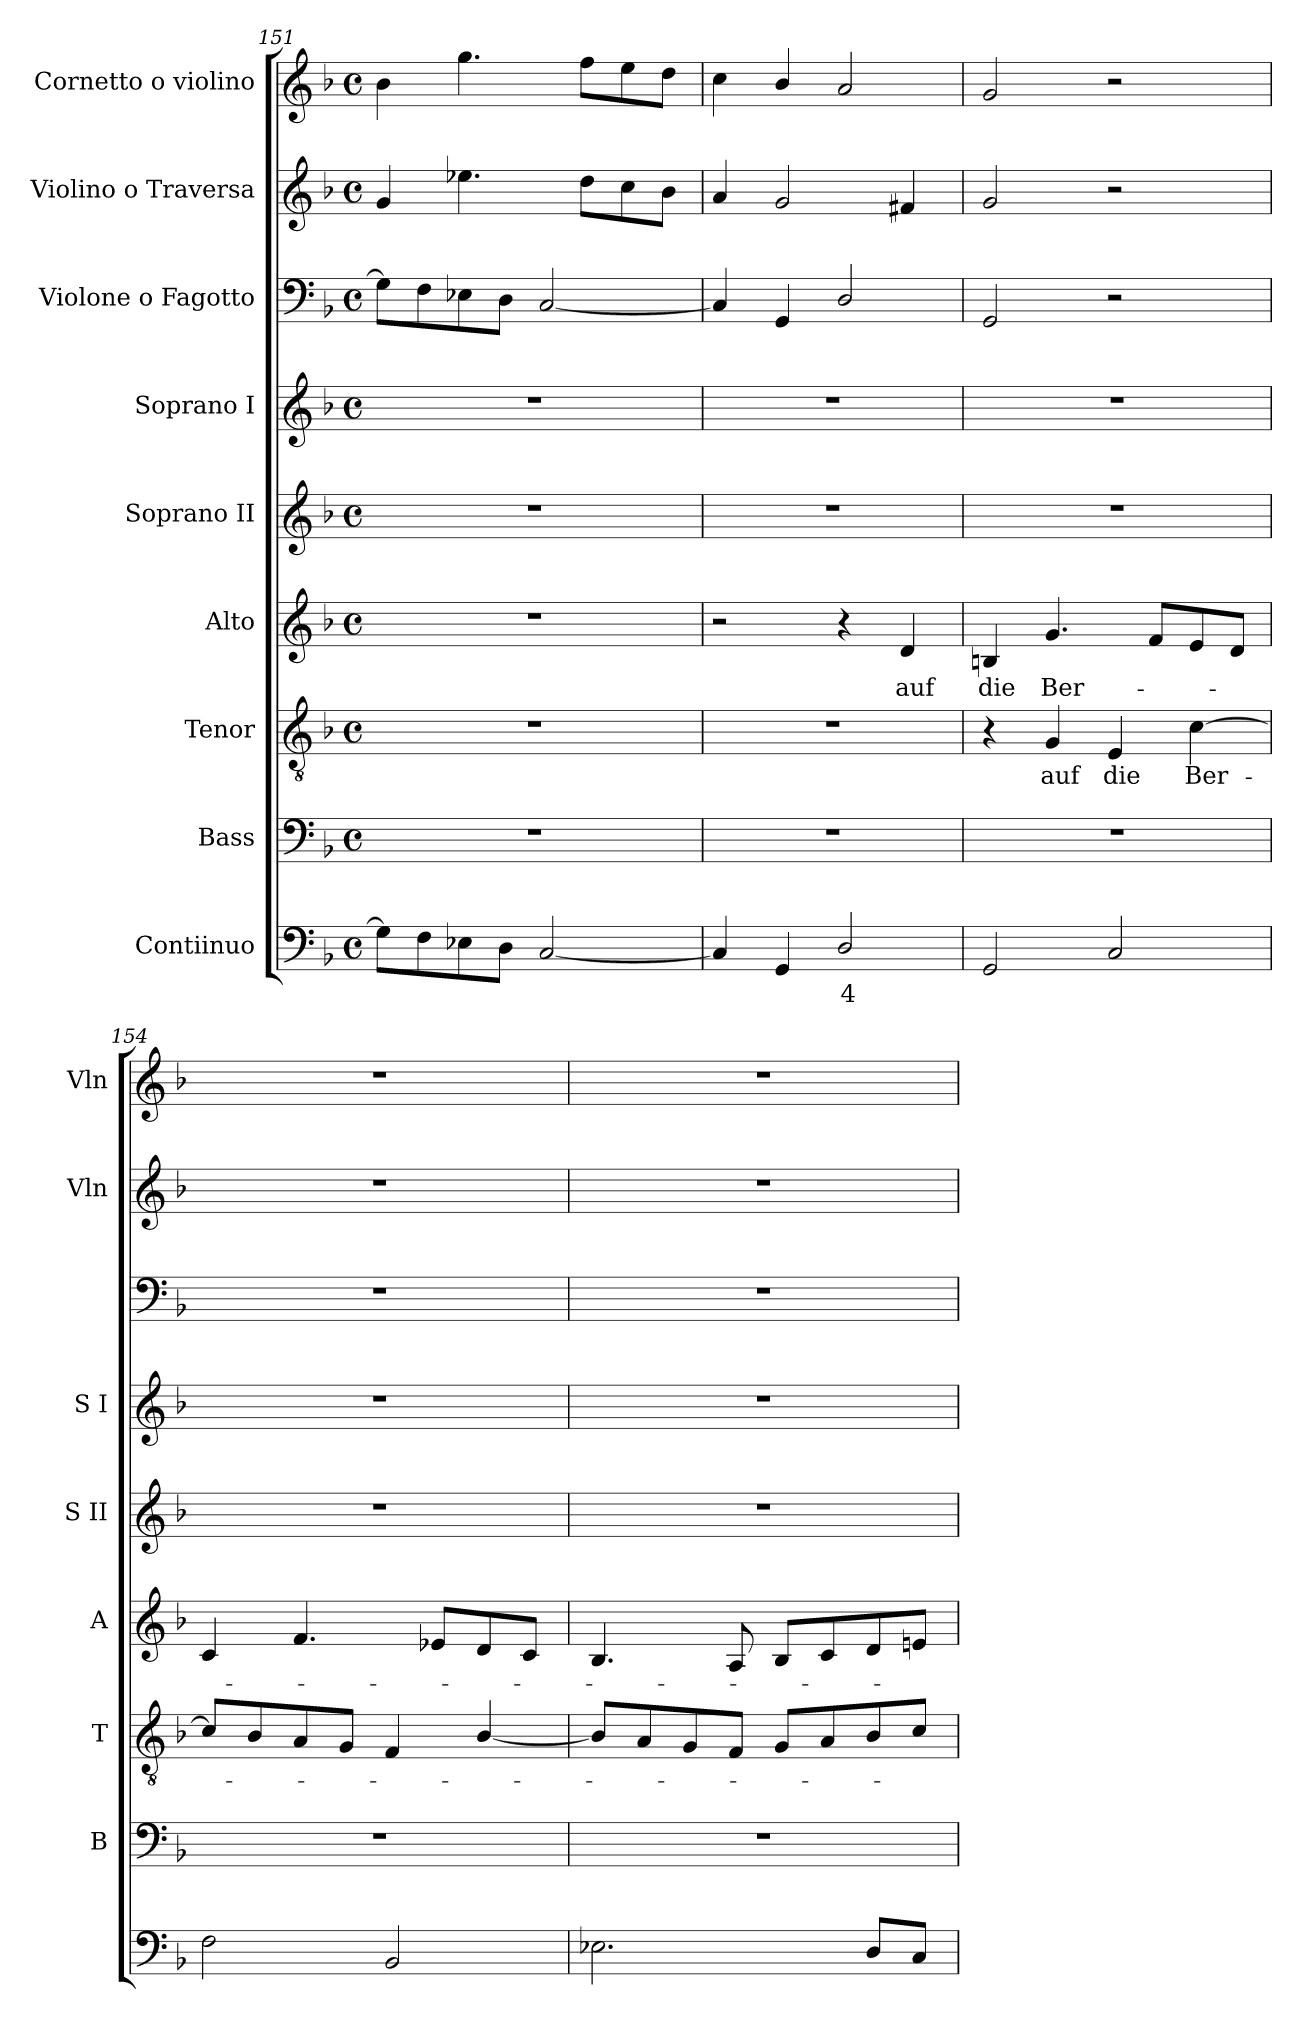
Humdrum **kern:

**kern	**text	**kern	**kern	**text	**kern	**text	**kern	**kern	**kern	**kern	**kern
*part9	*part9	*part8	*part7	*part7	*part6	*part6	*part5	*part4	*part3	*part2	*part1
*staff9	*staff9	*staff8	*staff7	*staff7	*staff6	*staff6	*staff5	*staff4	*staff3	*staff2	*staff1
*I"Contiinuo	*	*I"Bass	*I"Tenor	*	*I"Alto	*	*I"Soprano II	*I"Soprano I	*I"Violone o Fagotto	*I"Violino o Traversa	*I"Cornetto o violino
*	*	*I'B	*I'T	*	*I'A	*	*I'S II	*I'S I	*	*I'Vln	*I'Vln
*clefF4	*	*clefF4	*clefGv2	*	*clefG2	*	*clefG2	*clefG2	*clefF4	*clefG2	*clefG2
*k[b-]	*	*k[b-]	*k[b-]	*	*k[b-]	*	*k[b-]	*k[b-]	*k[b-]	*k[b-]	*k[b-]
*F:	*	*F:	*F:	*	*F:	*	*F:	*F:	*F:	*F:	*F:
*M4/4	*	*M4/4	*M4/4	*	*M4/4	*	*M4/4	*M4/4	*M4/4	*M4/4	*M4/4
*met(c)	*	*met(c)	*met(c)	*	*met(c)	*	*met(c)	*met(c)	*met(c)	*met(c)	*met(c)
=151	=151	=151	=151	=151	=151	=151	=151	=151	=151	=151	=151
8GL]	.	1r	1r	.	1r	.	1r	1r	8GL]	4g	4b-
8F	.	.	.	.	.	.	.	.	8F	.	.
8E-X	.	.	.	.	.	.	.	.	8E-X	4.ee-X	4.gg
8DJ	.	.	.	.	.	.	.	.	8DJ	.	.
[2C	.	.	.	.	.	.	.	.	[2C	.	.
.	.	.	.	.	.	.	.	.	.	8ddL	8ffL
.	.	.	.	.	.	.	.	.	.	8cc	8ee
.	.	.	.	.	.	.	.	.	.	8b-J	8ddJ
=152	=152	=152	=152	=152	=152	=152	=152	=152	=152	=152	=152
4C]	.	1r	1r	.	2r	.	1r	1r	4C]	4a	4cc
4GG	.	.	.	.	.	.	.	.	4GG	2g	4b-/
!	!LO:LY:b	!	!	!	!	!	!	!	!	!	!
2D/	4	.	.	.	4r	.	.	.	2D/	.	2a
!	!	!	!	!	!	!LO:LY:b	!	!	!	!	!
.	.	.	.	.	4d	auf	.	.	.	4f#X	.
=153	=153	=153	=153	=153	=153	=153	=153	=153	=153	=153	=153
!	!	!	!	!	!	!LO:LY:b	!	!	!	!	!
2GG	.	1r	4r	.	4Bn	die	1r	1r	2GG	2g	2g
!	!	!	!	!LO:LY:b	!	!LO:LY:b	!	!	!	!	!
.	.	.	4G	auf	4.g	Ber-	.	.	.	.	.
!	!	!	!	!LO:LY:b	!	!	!	!	!	!	!
2C	.	.	4E	die	.	.	.	.	2r	2r	2r
.	.	.	.	.	8fL	.	.	.	.	.	.
!	!	!	!	!LO:LY:b	!	!	!	!	!	!	!
.	.	.	[4c	Ber-	8e	.	.	.	.	.	.
.	.	.	.	.	8dJ	.	.	.	.	.	.
=154	=154	=154	=154	=154	=154	=154	=154	=154	=154	=154	=154
2F	.	1r	8cL]	.	4c	.	1r	1r	1r	1r	1r
.	.	.	8B-	.	.	.	.	.	.	.	.
.	.	.	8A	.	4.f	.	.	.	.	.	.
.	.	.	8GJ	.	.	.	.	.	.	.	.
2BB-	.	.	4F	.	.	.	.	.	.	.	.
.	.	.	.	.	8e-XL	.	.	.	.	.	.
.	.	.	[4B-/	.	8d	.	.	.	.	.	.
.	.	.	.	.	8cJ	.	.	.	.	.	.
=155	=155	=155	=155	=155	=155	=155	=155	=155	=155	=155	=155
2.E-X	.	1r	8B-L]	.	4.B-	.	1r	1r	1r	1r	1r
.	.	.	8A	.	.	.	.	.	.	.	.
.	.	.	8G	.	.	.	.	.	.	.	.
.	.	.	8FJ	.	8A	.	.	.	.	.	.
.	.	.	8GL	.	8B-L	.	.	.	.	.	.
.	.	.	8A	.	8c	.	.	.	.	.	.
8DL	.	.	8B-	.	8d	.	.	.	.	.	.
8CJ	.	.	8cJ	.	8enJ	.	.	.	.	.	.
=	=	=	=	=	=	=	=	=	=	=	=
*-	*-	*-	*-	*-	*-	*-	*-	*-	*-	*-	*-
